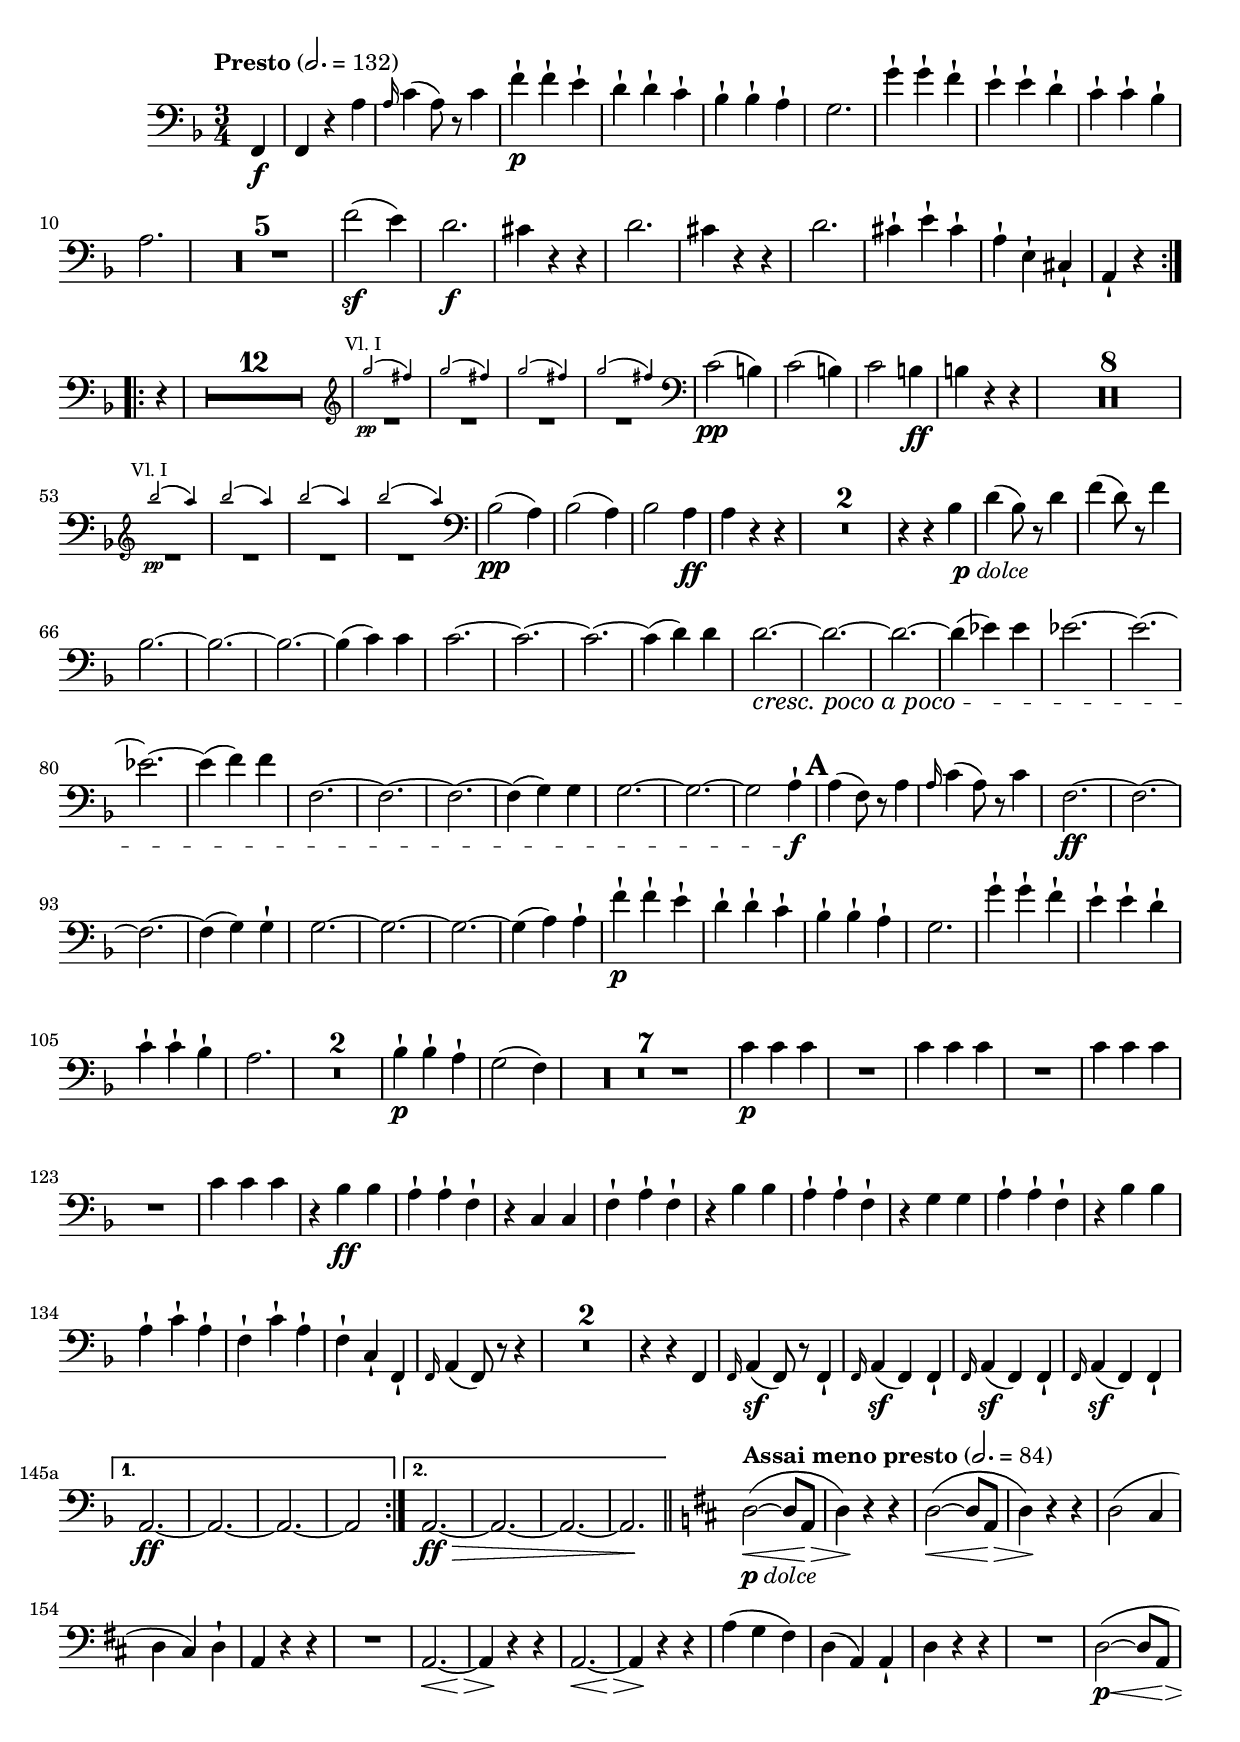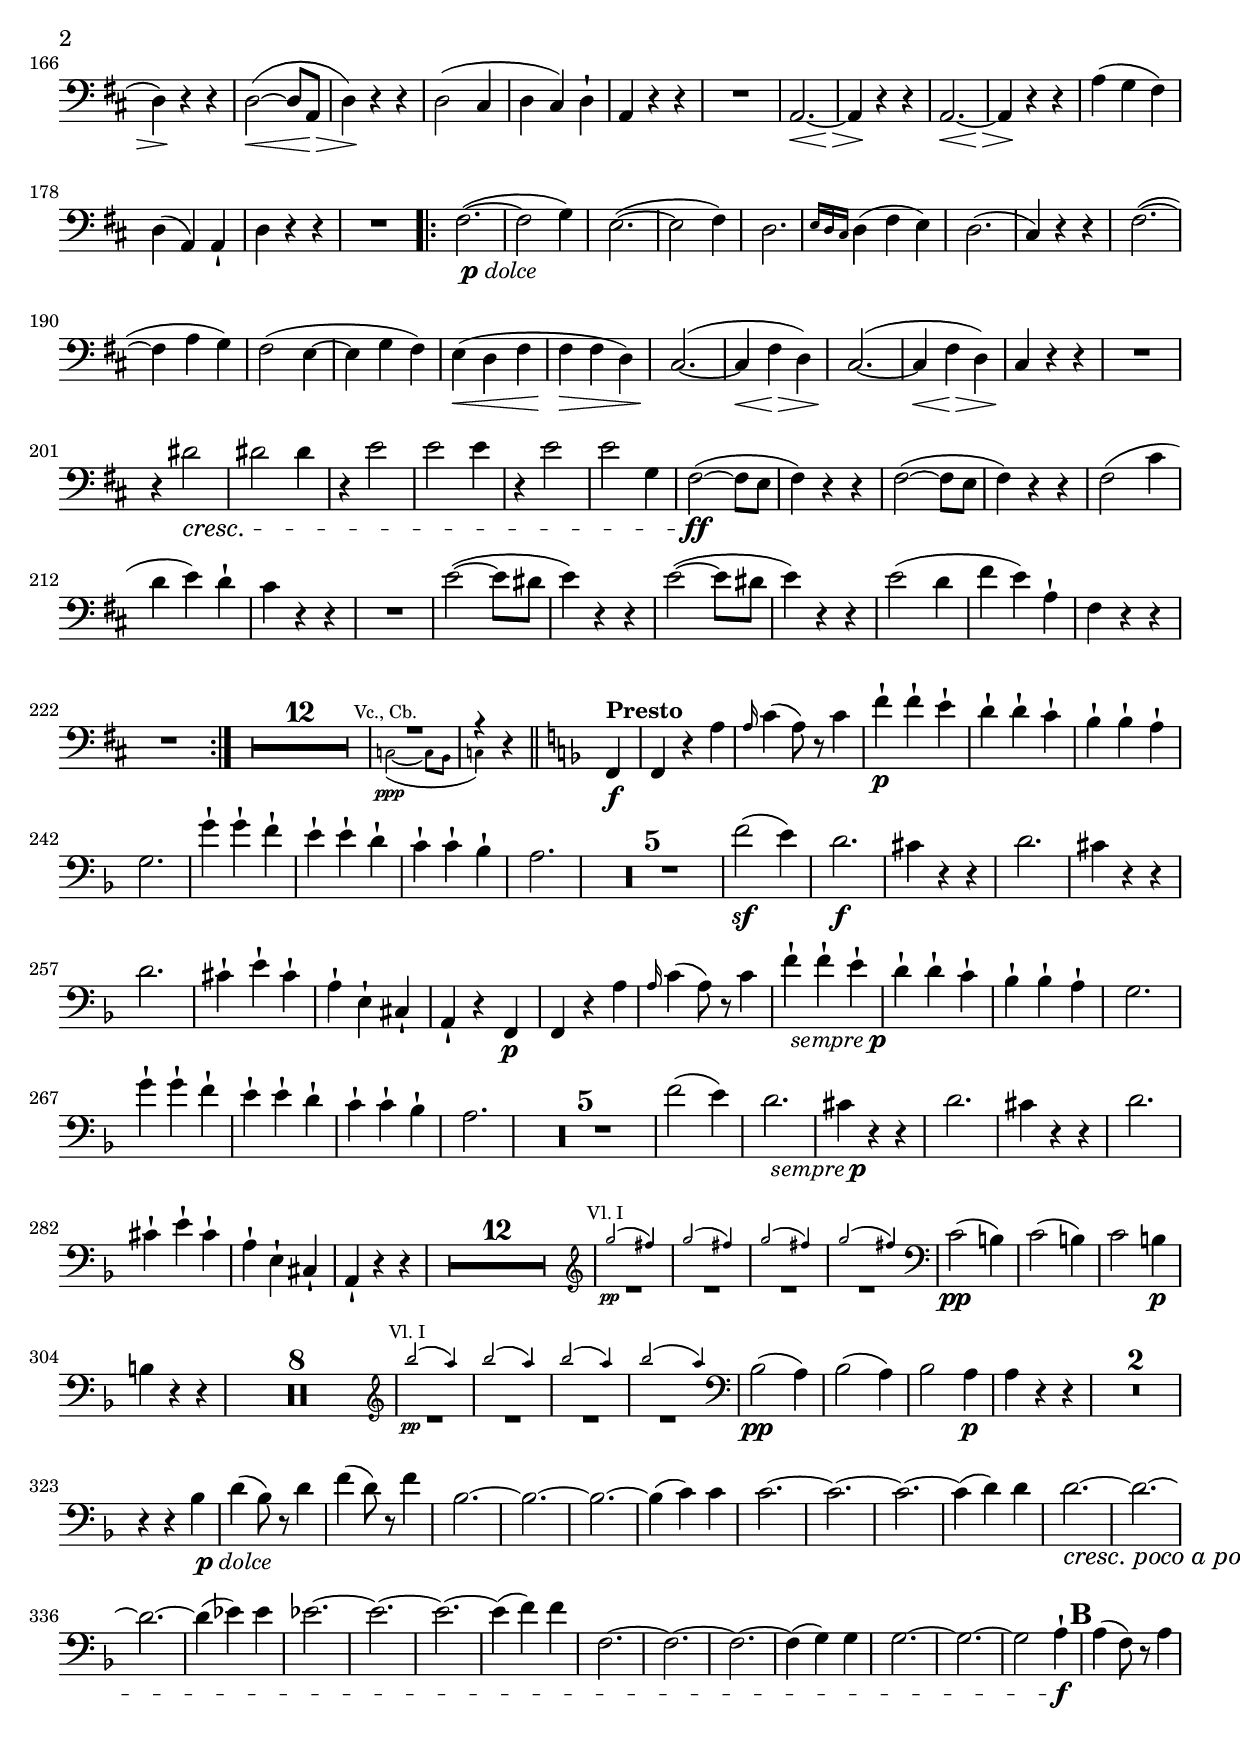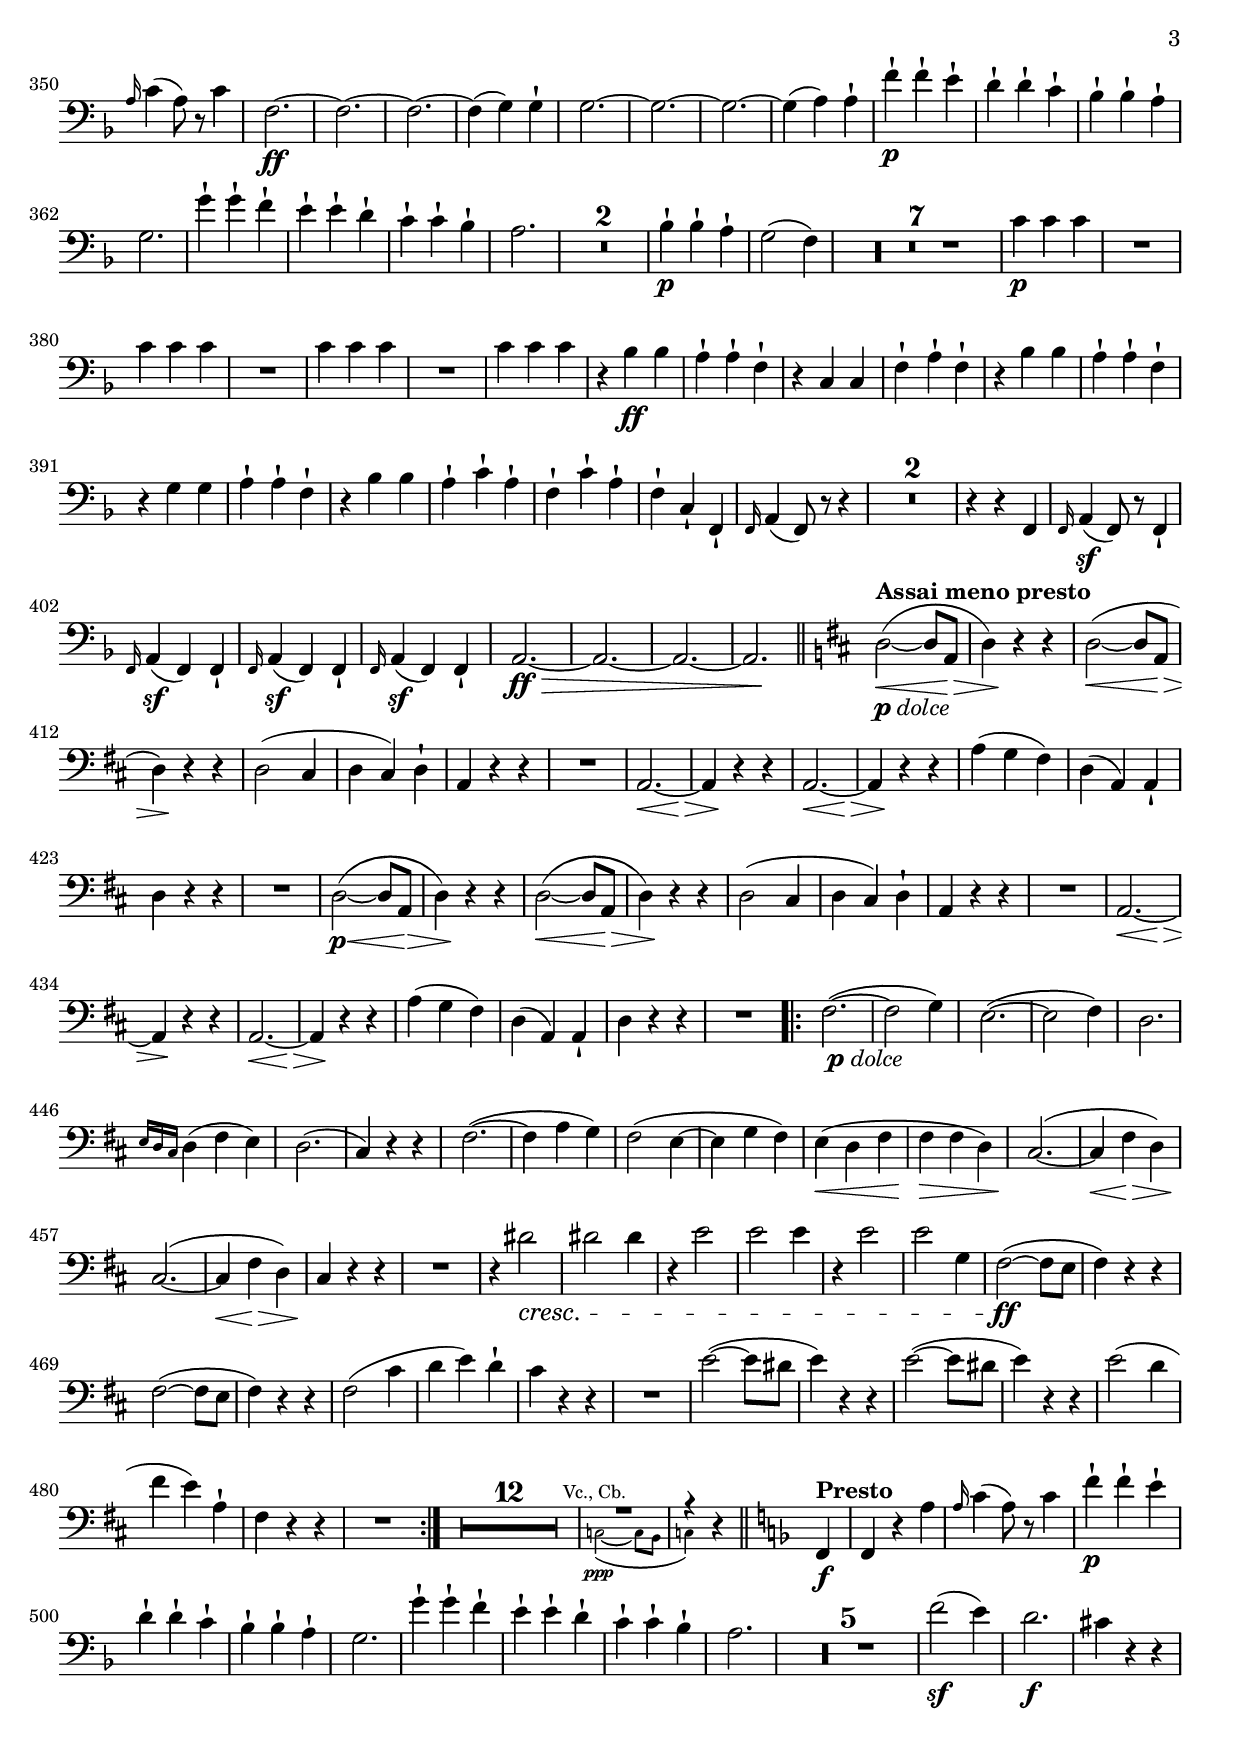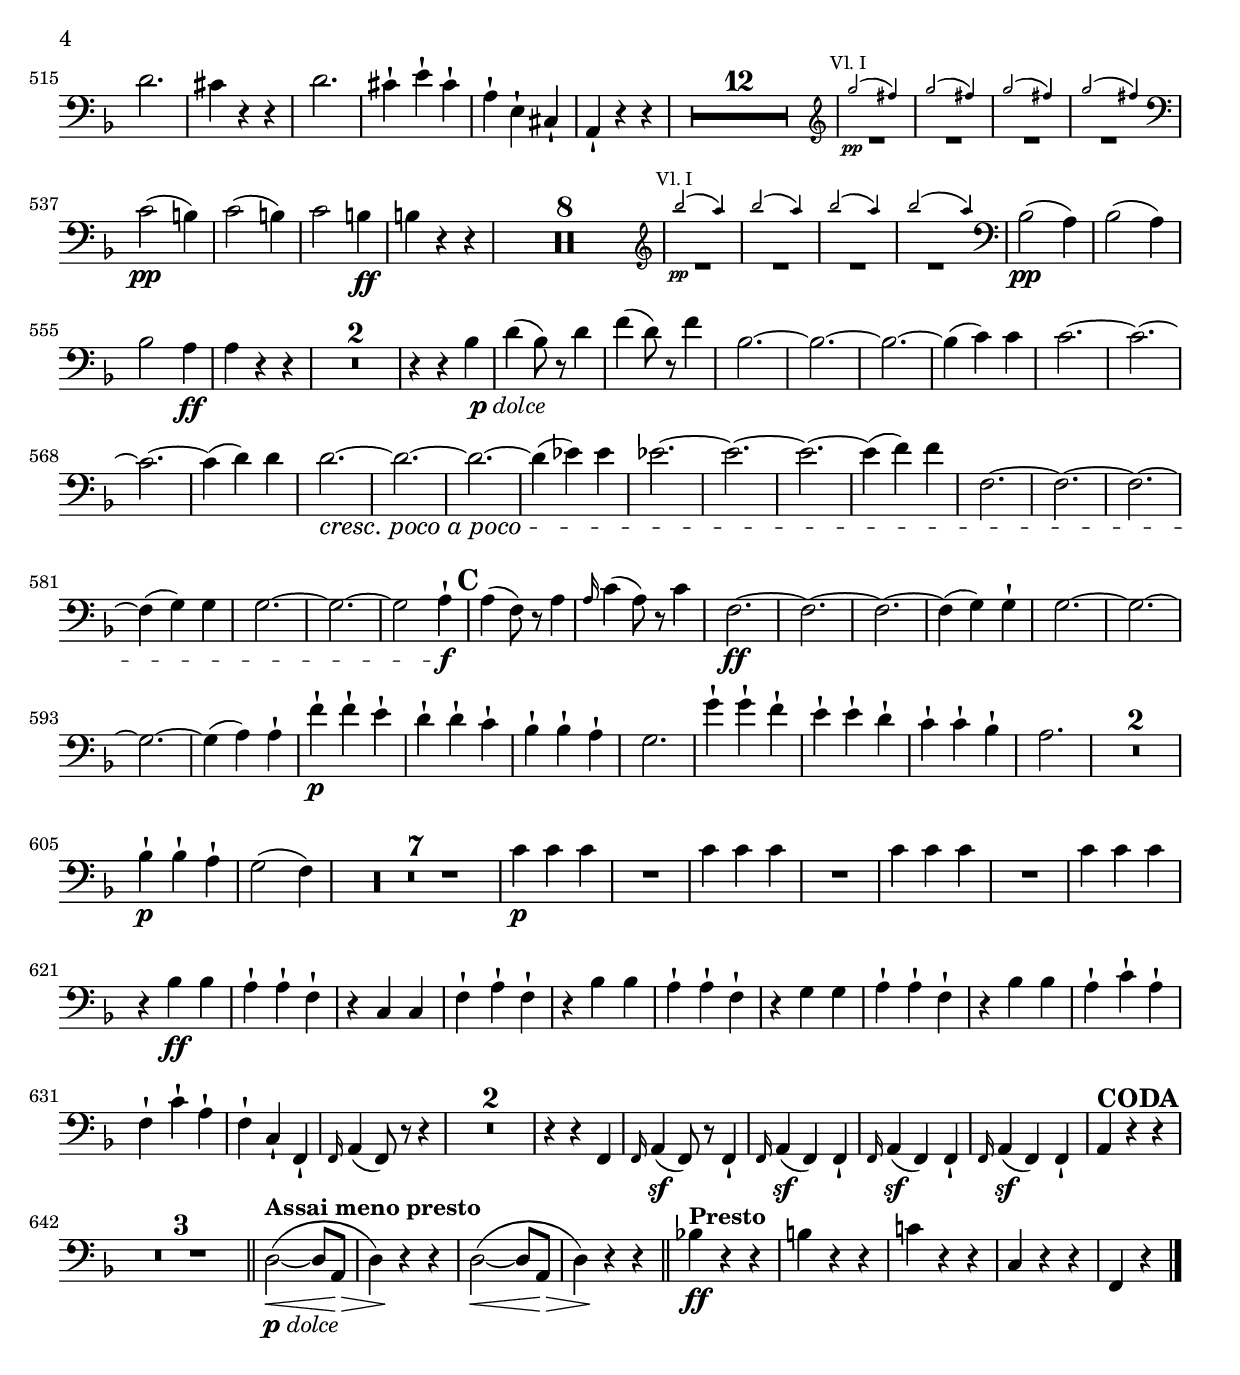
\version "2.24.4"

\version "2.24.4"

\include "../../definitions.ly"
\version "2.24.4"

\include "../../definitions.ly"

MCNone_AA = \relative c''' {R2.*23 | r2}

MCNone_AB = \relative c''' {
	r4 |
	R2.*12
	R2.*4
	R2.*12 |
	R2.*4
	R2.*32 |
	% Marque A
	\mark\default
	R2.*56
}

MCVlA_AB = \relative c''' {
	r4 |
	R2.*12
	g2( \pp fis4) |
	g2( fis4) |
	g2( fis4) |
	g2( fis4) |
	R2.*12 |
	bes2( \pp a4) |
	bes2( a4) |
	bes2( a4) |
	bes2( a4) |
	R2.*32 |
	% Marque A
	\mark\default
	R2.*56
}

MCNone_B = \relative c''' {
	R2.*32 |
	\repeat volta 2 {R2.*42 |}
	R2.*13 |
	r2 \section
}

MCVc_B = \relative c {
	R2.*32 |
	\repeat volta 2 {R2.*42 |}
	R2.*12 |
	c2(~ \ppp c8 b8 |
	c4) r4 \section
}


\addQuote "M3Vl1" {
	\relative c''' {
		\clef treble \time 3/4 \key f \major \tempo "Presto" 2.=132
		\repeat volta 2 {
			\partial 4 r4 |
			\MCNone_AA
		}
		\repeat volta 2 {
			\MCVlA_AB
			\alternative { {R2.*3 | r2} {R2.*4|} }
		} \section
		\key d \major \tempo "Assai meno presto" 2.=84
		\MCNone_B
		\key f \major \tempo "Presto"
		r4 |
		\MCNone_AA
		r4 |
		\MCNone_AA
		\MCVlA_AB
		R2.*4 | \section
		\key d \major \tempo "Assai meno presto"
		\MCNone_B
		\key f \major \tempo "Presto"
		r4 \f |
		\MCNone_AA
		\MCVlA_AB
		R2.^\markup{\large \bold "CODA"} |
		R2.*3 | \section
		\tempo "Assai meno presto"
		R2.* 4 | \section
		\tempo "Presto"
		R2.*4 |
		\barNumberCheck 653 \partial 2 r2 \fine
	}
}


\addQuote "M3Vc" {
	\relative c {
		\clef bass \time 3/4 \key f \major \tempo "Presto" 2.=132
		\repeat volta 2 {
			\partial 4 r4 |
			\MCNone_AA
		}
		\repeat volta 2 {
			\MCNone_AB
			\alternative { {R2.*3 | r2} {R2.*4|} }
		} \section
		\key d \major \tempo "Assai meno presto" 2.=84
		\MCVc_B
		\key f \major \tempo "Presto"
		r4 |
		\MCNone_AA
		r4 |
		\MCNone_AA
		\MCNone_AB
		R2.*4 | \section
		\key d \major \tempo "Assai meno presto"
		\MCVc_B
		\key f \major \tempo "Presto"
		r4 \f |
		\MCNone_AA
		\MCNone_AB
		R2.^\markup{\large \bold "CODA"} |
		R2.*3 | \section
		\tempo "Assai meno presto"
		R2.* 4 | \section
		\tempo "Presto"
		R2.*4 |
		\barNumberCheck 653 \partial 2 r2 \fine
	}
}

\version "2.24.4"

\include "../../definitions.ly"
\version "2.24.4"

\include "../../definitions.ly"

MCNone_AA = \relative c''' {R2.*23 | r2}

MCNone_AB = \relative c''' {
	r4 |
	R2.*12
	R2.*4
	R2.*12 |
	R2.*4
	R2.*32 |
	% Marque A
	\mark\default
	R2.*56
}

MCVlA_AB = \relative c''' {
	r4 |
	R2.*12
	g2( \pp fis4) |
	g2( fis4) |
	g2( fis4) |
	g2( fis4) |
	R2.*12 |
	bes2( \pp a4) |
	bes2( a4) |
	bes2( a4) |
	bes2( a4) |
	R2.*32 |
	% Marque A
	\mark\default
	R2.*56
}

MCNone_B = \relative c''' {
	R2.*32 |
	\repeat volta 2 {R2.*42 |}
	R2.*13 |
	r2 \section
}

MCVc_B = \relative c {
	R2.*32 |
	\repeat volta 2 {R2.*42 |}
	R2.*12 |
	c2(~ \ppp c8 b8 |
	c4) r4 \section
}


\addQuote "M3Vl1" {
	\relative c''' {
		\clef treble \time 3/4 \key f \major \tempo "Presto" 2.=132
		\repeat volta 2 {
			\partial 4 r4 |
			\MCNone_AA
		}
		\repeat volta 2 {
			\MCVlA_AB
			\alternative { {R2.*3 | r2} {R2.*4|} }
		} \section
		\key d \major \tempo "Assai meno presto" 2.=84
		\MCNone_B
		\key f \major \tempo "Presto"
		r4 |
		\MCNone_AA
		r4 |
		\MCNone_AA
		\MCVlA_AB
		R2.*4 | \section
		\key d \major \tempo "Assai meno presto"
		\MCNone_B
		\key f \major \tempo "Presto"
		r4 \f |
		\MCNone_AA
		\MCVlA_AB
		R2.^\markup{\large \bold "CODA"} |
		R2.*3 | \section
		\tempo "Assai meno presto"
		R2.* 4 | \section
		\tempo "Presto"
		R2.*4 |
		\barNumberCheck 653 \partial 2 r2 \fine
	}
}


\addQuote "M3Vc" {
	\relative c {
		\clef bass \time 3/4 \key f \major \tempo "Presto" 2.=132
		\repeat volta 2 {
			\partial 4 r4 |
			\MCNone_AA
		}
		\repeat volta 2 {
			\MCNone_AB
			\alternative { {R2.*3 | r2} {R2.*4|} }
		} \section
		\key d \major \tempo "Assai meno presto" 2.=84
		\MCVc_B
		\key f \major \tempo "Presto"
		r4 |
		\MCNone_AA
		r4 |
		\MCNone_AA
		\MCNone_AB
		R2.*4 | \section
		\key d \major \tempo "Assai meno presto"
		\MCVc_B
		\key f \major \tempo "Presto"
		r4 \f |
		\MCNone_AA
		\MCNone_AB
		R2.^\markup{\large \bold "CODA"} |
		R2.*3 | \section
		\tempo "Assai meno presto"
		R2.* 4 | \section
		\tempo "Presto"
		R2.*4 |
		\barNumberCheck 653 \partial 2 r2 \fine
	}
}



voicebeethovenHxmouvementDxbassonBxmdAA = \absolute {
	\grace {f16} a4( f8) r8 a4 |
	\grace {a16} c'4( a8) r8 c'4 |
	\tag #'normal {f'4-! \p} \tag #'special {f'4-! \semprep} f'4-! e'4-! |
	d'4-! d'4-! c'4-! |
	bes4-! bes4-! a4-! |
	g2. |
	g'4-! g'4-! f'4-! |
	e'4-! e'4-! d'4-! |
	c'4-! c'4-! bes4-! |
	a2. |
	R2.*5 |
	\tag #'normal {f'2( \sf} \tag #'special {f'2(} e'4) |
	\tag #'normal {d'2. \f} \tag #'special {d'2. \semprep} |
	cis'4 r4 r4 |
	d'2. |
	cis'4 r4 r4 |
	d'2. |
	cis'4-! e'4-! cis'4-! |
	a4-! e4-! cis4-! |
	a,4-! r4
}

voicebeethovenHxmouvementDxbassonBxmdAB = \absolute {
	r4 |
	\tag #'special {\mark\default}
	R2.*12 |
	\cueDuringWithClef #"M3Vl1" #UP "treble" {<>^\markup {\center-align \tiny "Vl. I"} R2.*4} |
	f'2.~ \pp |
	f'2.~ |
	f'2 \tag #'normal {f'4 \ff} \tag #'special {f'4 \p} |
	f'4 r4 r4 |
	R2.*8 |
	\cueDuringWithClef #"M3Vl1" #UP "treble" {<>^\markup {\center-align \tiny "Vl. I"} R2.*4} |
	ees'2.~ \pp |
	ees'2.~ |
	ees'2 \tag #'normal {ees'4 \ff} \tag #'special {ees'4 \p} |
	ees'4 r4 r4 |
	R2.*2 |
	r4 r4 bes4 \pdolce |
	d'4( bes8) r8 d'4 |
	f'4( d'8) r8 f'4 |
	bes2.~ |
	bes2.~ |
	bes2.~ |
	bes4( c'4) c'4 |
	c'2.~ |
	c'2.~ |
	c'2.~ |
	c'4( d'4) d'4 |
	d'2.~ \crescpoco |
	d'2.~ |
	d'2.~ |
	d'4( ees'4) ees'4 |
	ees'2.~ |
	ees'2.~ |
	ees'2.~ |
	ees'4( f'4) f'4 |
	f2.~ |
	f2.~ |
	f2.~ |
	f4( g4) g4 |
	g2.~ |
	g2.~ |
	g2 a4-! \f |
	\mark\default
	a4( f8) r8 a4 |
	\grace{a16} c'4( a8) r8 c'4 |
	f2.~ \ff |
	f2.~ |
	f2.~ |
	f4( g4) g4-! |
	g2.~ |
	g2.~ |
	g2.~ |
	g4( a4) a4-! |
	f'4-! \p f'4-! e'4-! |
	d'4-! d'4-! c'4-! |
	bes4-! bes4-! a4-! |
	g2. |
	g'4-! g'4-! f'4-! |
	e'4-! e'4-! d'4-! |
	c'4-! c'4-! bes4-! |
	a2. |
	R2.*2 |
	e'4-! \p e'4-! c'4-! |
	c'2 c'4 |
	R2.*7 |
	e'4 \p e'4 e'4 |
	R2. |
	e'4 e'4 e'4 |
	R2. |
	e'4 e'4 e'4 |
	R2. |
	e'4 e'4 e'4 |
	\afterGrace e'2.\trill \ff {d'16 e'} |
	f'4-! c'4-! a4-! |
	\afterGrace bes2.\trill {a16 bes} |
	a4-! c'4-! f'4-! |
	\afterGrace e'2.\trill {d'16 e'} |
	f'4-! c'4-! a4-! |
	\afterGrace e'2.\trill {d'16 e'} |
	f'4-! c'4-! a4-! |
	\afterGrace e'2.\trill {d'16 e'} |
	f'4-! c'4-! a4-! |
	f4-! c'4-! a4-! |
	f4-! c4-! f,4-! |
	\grace{f,16} a,4( f,8) r8 r4 |
	R2.*2 |
	r4 r4 f4 |
	\grace{f16} a4( \sf f8) r8 f4-! |
	\grace{f16} a4( \sf f4) f4-! |
	\grace{f16} a4( \sf f4) f4-! |
	\grace{f16} a4( \sf f4) f4-! |
}
voicebeethovenHxmouvementDxbassonBxmdB = \absolute {
	% TODO trouver mieux pour le \pdolce
	<>\< \after 8*5 \> a2.~ _\markup{\dynamic "p" \italic "dolce"} |
	%\after 8*5 \> a2.~ \< |
	\after 8 \! a4 r4 r4 |
	% Vielle manière de faire, aussi vaguement correcte.
	%<< {a2.~ | a4 } {s2\< s4 \> | s8 s8 \! } >> r4 r4 |
	<>\< \after 8*5 \> a2.~ |
	\after 8 \! a4 r4 r4 |
	a2.~ |
	a2. |
	a4 r4 r4 |
	R2. |
	<>\< \after 8*5 \> a2.~ |
	\after 8 \! a4 r4 r4 |
	<>\< \after 8*5 \> a2.~ |
	\after 8 \! a4 r4 r4 |
	a4( g4 fis4) |
	fis4( e4) e4-! |
	fis4 r4 r4 |
	R2. |
	\once\override Hairpin.bound-padding = #0.1 % p< moins moche.
	<>\p\< \after 8*5 \> a2.~ |
	\after 8 \! a4 r4 r4 |
	<>\< \after 8*5 \> a2.~ |
	\after 8 \! a4 r4 r4 |
	a2.~ |
	a4 a4 a4-! |
	a4 r4 r4 |
	R2. |
	<>\< \after 8*5 \> a2.~ |
	\after 8 \! a4 r4 r4 |
	<>\< \after 8*5 \> a2.~ |
	\after 8 \! a4 r4 r4 |
	a4( g4 fis4) |
	fis4( e4) e4-! |
	fis4 r4 r4 |
	R2. |
	\repeat volta 2 {
		a2.(~\pdolce |
		a2 b4) |
		g2.(~ |
		g2 a4) |
		fis2. |
		\grace{g16 fis e} fis4( a4 g4) |
		fis2.( |
		e4) r4 r4 |
		a2.(~ |
		a4 cis'4 b4) |
		a2( g4~ |
		g4 b4 a4) |
		g4(\< fis4 a4 |
		d'4\> a4 fis4) |
		e2.(~\! |
		e4\< a4\> fis4) |
		e2.(~\! |
		e4\< a4\> fis4) |
		e4\! r4 r4 |
		R2. |
		r4 fis'2 \cresc |
		fis'2 fis'4 |
		r4 g'2 |
		g'2 g'4 |
		r4 g'2 |
		g'2 e'4 |
		d'2(~ \ff d'8 cis'8 |
		d'4) r4 r4 |
		d'2(~ d'8 cis'8 |
		d'4) r4 r4 |
		d'2( e'4 |
		fis'4 g'4) fis'4-! |
		e'4 r4 r4 |
		R2. |
		e'2(~ e'8 dis'8 |
		e'4) r4 r4 |
		e'2(~ e'8 dis'8 |
		e'4) r4 r4 |
		e'2( d'4 |
		fis'4 e'4) a4-! |
		fis4 r4 r4 |
		R2. |
	}
	R2.*12 |
	\cueDuring #"M3Vc" #DOWN {
		<>^\markup {\center-align \tiny "Vc., Cb."}
		R2. |
		r4
	} r4 \section
}


voicebeethovenHxmouvementDxbassonBxmd = \absolute {
	\include "../../parametres.ly"
	\clef bass \time 3/4 \key f \major \tempo "Presto" 2.=132
	\repeat volta 2 {
		\partial 4 f4 \f |
		\keepWithTag #'normal \voicebeethovenHxmouvementDxbassonBxmdAA
	} \repeat volta 2 {
		\keepWithTag #'normal \voicebeethovenHxmouvementDxbassonBxmdAB
		\alternative {
			{
				a2.~ \ff |
				a2.~ |
				a2.~ |
				a2
			}{
				a2.~ \ff \> |
				a2.~ |
				a2.~ |
				\after 4 \! a2. |
			}
		}
	} \section
	\key d \major \tempo "Assai meno presto" 2.=84
	\voicebeethovenHxmouvementDxbassonBxmdB
	\key f \major \tempo "Presto"
	f4 \f |
	\keepWithTag #'normal \voicebeethovenHxmouvementDxbassonBxmdAA
	f4 \p |
	\keepWithTag #'special \voicebeethovenHxmouvementDxbassonBxmdAA
	\keepWithTag #'special \voicebeethovenHxmouvementDxbassonBxmdAB
	a2.~ \ff \> |
	a2.~ |
	a2.~ |
	\after 4 \! a2. | \section
	\key d \major \tempo "Assai meno presto"
	\voicebeethovenHxmouvementDxbassonBxmdB
	\key f \major \tempo "Presto"
	f4 \f |
	\keepWithTag #'normal \voicebeethovenHxmouvementDxbassonBxmdAA
	\keepWithTag #'normal \voicebeethovenHxmouvementDxbassonBxmdAB
	a4^\markup{\large \bold "CODA"} r4 r4 |
	R2.*3 | \section
	\tempo "Assai meno presto"
	% TODO : trouver mieux pour le \pdolce
	<>\< \after 8*5 \> a2.~ _\markup{\dynamic "p" \italic "dolce"} |
	\after 8 \! a4 r4 r4 |
	<>\< \after 8*5 \> a2.~ |
	\after 8 \! a4 r4 r4 | \section
	\tempo "Presto"
	bes!4 \ff r4 r4 |
	b!4 r4 r4 |
	c'!4 r4 r4 |
	c4 r4 r4 |
	\barNumberCheck 653 \partial 2 f,4 r4 \fine
}

\version "2.24.4"

\include "../../definitions.ly"
\version "2.24.4"

\include "../../definitions.ly"

MCNone_AA = \relative c''' {R2.*23 | r2}

MCNone_AB = \relative c''' {
	r4 |
	R2.*12
	R2.*4
	R2.*12 |
	R2.*4
	R2.*32 |
	% Marque A
	\mark\default
	R2.*56
}

MCVlA_AB = \relative c''' {
	r4 |
	R2.*12
	g2( \pp fis4) |
	g2( fis4) |
	g2( fis4) |
	g2( fis4) |
	R2.*12 |
	bes2( \pp a4) |
	bes2( a4) |
	bes2( a4) |
	bes2( a4) |
	R2.*32 |
	% Marque A
	\mark\default
	R2.*56
}

MCNone_B = \relative c''' {
	R2.*32 |
	\repeat volta 2 {R2.*42 |}
	R2.*13 |
	r2 \section
}

MCVc_B = \relative c {
	R2.*32 |
	\repeat volta 2 {R2.*42 |}
	R2.*12 |
	c2(~ \ppp c8 b8 |
	c4) r4 \section
}


\addQuote "M3Vl1" {
	\relative c''' {
		\clef treble \time 3/4 \key f \major \tempo "Presto" 2.=132
		\repeat volta 2 {
			\partial 4 r4 |
			\MCNone_AA
		}
		\repeat volta 2 {
			\MCVlA_AB
			\alternative { {R2.*3 | r2} {R2.*4|} }
		} \section
		\key d \major \tempo "Assai meno presto" 2.=84
		\MCNone_B
		\key f \major \tempo "Presto"
		r4 |
		\MCNone_AA
		r4 |
		\MCNone_AA
		\MCVlA_AB
		R2.*4 | \section
		\key d \major \tempo "Assai meno presto"
		\MCNone_B
		\key f \major \tempo "Presto"
		r4 \f |
		\MCNone_AA
		\MCVlA_AB
		R2.^\markup{\large \bold "CODA"} |
		R2.*3 | \section
		\tempo "Assai meno presto"
		R2.* 4 | \section
		\tempo "Presto"
		R2.*4 |
		\barNumberCheck 653 \partial 2 r2 \fine
	}
}


\addQuote "M3Vc" {
	\relative c {
		\clef bass \time 3/4 \key f \major \tempo "Presto" 2.=132
		\repeat volta 2 {
			\partial 4 r4 |
			\MCNone_AA
		}
		\repeat volta 2 {
			\MCNone_AB
			\alternative { {R2.*3 | r2} {R2.*4|} }
		} \section
		\key d \major \tempo "Assai meno presto" 2.=84
		\MCVc_B
		\key f \major \tempo "Presto"
		r4 |
		\MCNone_AA
		r4 |
		\MCNone_AA
		\MCNone_AB
		R2.*4 | \section
		\key d \major \tempo "Assai meno presto"
		\MCVc_B
		\key f \major \tempo "Presto"
		r4 \f |
		\MCNone_AA
		\MCNone_AB
		R2.^\markup{\large \bold "CODA"} |
		R2.*3 | \section
		\tempo "Assai meno presto"
		R2.* 4 | \section
		\tempo "Presto"
		R2.*4 |
		\barNumberCheck 653 \partial 2 r2 \fine
	}
}


voicebeethovenHxmouvementDxbassonCxmdAA = \absolute {
	f,4 r4 f4 |
	\grace{f16} a4( f8) r8 a4 |
	\tag #'normal {a4-! \p} \tag #'special {a4-! \semprep} a4-! c'4-! |
	bes4-! bes4-! a4-! |
	g4-! g4-! f4-! |
	e2. |
	e'4-! e'4-! d'4-! |
	c'4-! c'4-! bes4-! |
	a4-! a4-! g4-! |
	f2. |
	R2.*5 |
	\tag #'normal {d'2( \sf} \tag #'special {d'2(} cis'4) |
	\tag #'normal {b2. \f} \tag #'special {b2. \semprep} |
	a4 r4 r4 |
	b2. |
	a4 r4 r4 |
	b2. |
	a4-! e'4-! cis'4-! |
	a4-! e4-! cis4-! |
	a,4-! r4
}

voicebeethovenHxmouvementDxbassonCxmdAB = \absolute {
	r4 |
	\tag #'special {\mark\default}
	R2.*12 |
	\cueDuringWithClef #"M3Vl1" #UP "treble" {<>^\markup {\center-align \tiny "Vl. I"} R2.*4} |
	c'2( \pp b4) |
	c'2( b4) |
	c'2 \tag #'normal {b4 \ff} \tag #'special {b4 \p} |
	b4 r4 r4 |
	R2.*8 |
	\cueDuringWithClef #"M3Vl1" #UP "treble" {<>^\markup {\center-align \tiny "Vl. I"} R2.*4} |
	bes2( \pp a4) |
	bes2( a4) |
	bes2 \tag #'normal {a4 \ff} \tag #'special {a4 \p} |
	a4 r4 r4 |
	R2.*8 |
	r4 a4 \p a4 |
	a2.~ |
	a2.~ |
	a2.~ |
	a4( bes4) bes4 |
	bes2.~ \crescpoco |
	bes2.~ |
	bes2.~ |
	bes4( c'4) c'4 |
	c'2.~ |
	c'2.~ |
	c'2.~ |
	c'4( d'4) d'4 \! |
	R2.*3 |
	r4 e4 \cresc e4 |
	e2.~ |
	e2.~ |
	e2 f4-! \f |
	\mark\default
	f,4 r4 f4 |
	\grace{f16} a4( f8) r8 a4 |
	f2.~ \ff |
	f2.~ |
	f2.~ |
	f4( e4) e4-! |
	e2.~ |
	e2.~ |
	e2.~ |
	e4( f4) f4-! |
	R2.*4 |
	e'4-! \p e'4-! d'4-! |
	c'4-! c'4-! bes4-! |
	a4-! a4-! g4-! |
	f2. |
	R2.*2 |
	bes4-! \p bes4-! a4-! |
	g2( f4) |
	R2.*7 |
	c'4 \p c'4 c'4 |
	R2. |
	c'4 c'4 c'4 |
	R2. |
	c'4 c'4 c'4 |
	R2. |
	c'4 c'4 c'4 |
	r4 bes4 \ff bes4 |
	a4-! a4-! f4-! |
	r4 c4 c4 |
	f4-! a4-! f4-! |
	r4 bes4 bes4 |
	a4-! a4-! f4-! |
	r4 g4 g4 |
	a4-! a4-! f4-! |
	r4 bes4 bes4 |
	a4-! c'4-! a4-! |
	f4-! c'4-! a4-! |
	f4-! c4-! f,4-! |
	\grace{f,16} a,4( f,8) r8 r4 |
	R2.*2 |
	r4 r4 f,4 |
	\grace{f,16} a,4( \sf f,8) r8 f,4-! |
	\grace{f,16} a,4( \sf f,4) f,4-! |
	\grace{f,16} a,4( \sf f,4) f,4-! |
	\grace{f,16} a,4( \sf f,4) f,4-! |
}

voicebeethovenHxmouvementDxbassonCxmdB = \absolute {
	d2(~ _\markup{\dynamic "p" \italic "dolce"} \< d8 a,8 \> |
	\after 8 \! d4) r4 r4 |
	d2(~ \< d8 a,8 \> |
	\after 8 \!d4) r4 r4 |
	d2( cis4 |
	d4 cis4) d4-! |
	a,4 r4 r4 |
	R2. |
	<>\< \after 8*5 \> a,2.~ |
	\after 8 \! a,4 r4 r4 |
	<>\< \after 8*5 \> a,2.~ |
	\after 8 \! a,4 r4 r4 |
	a,2( d4) |
	d4( a,4) a,4-! |
	d4 r4 r4 |
	R2. |
	\once\override Hairpin.bound-padding = #0.1 % p< moins moche.
	d2(~ \p \< d8 a,8 \> |
	\after 8 \! d4) r4 r4 |
	d2(~ \< d8 a,8 \> |
	\after 8 \! d4) r4 r4 |
	d2( cis4 |
	d4 cis4) d4-! |
	a,4 r4 r4 |
	R2. |
	<>\< \after 8*5 \> a,2.~ |
	\after 8 \! a,4 r4 r4 |
	<>\< \after 8*5 \> a,2.~ |
	\after 8 \! a,4 r4 r4 |
	a,2( d4) |
	d4( a,4) a,4-! |
	d4 r4 r4 |
	R2. |
	\repeat volta 2 {
		fis2.(~ \pdolce |
		fis2 g4) |
		e2.(~ |
		e2 fis4) |
		d2. |
		\grace{e16 d cis} d4( fis4 e4) |
		d2.( |
		cis4) r4 r4 |
		fis2.(~ |
		fis4 a4 g4) |
		fis2( e4~ |
		e4 g4 fis4) |
		% TODO: clarifier ce que Christophe veut dire ici.
		e4( \< d4 fis4 |
		fis4 \> fis4 d4) |
		cis2.(~ \! |
		cis4 \< fis4 \> d4) |
		cis2.(~ \!  |
		cis4 \< fis4 \> d4) |
		cis4 \! r4 r4 |
		R2. |
		r4 dis'2 \cresc |
		dis'2 dis'4 |
		r4 e'2 |
		e'2 e'4 |
		r4 e'2 |
		e'2 g4 |
		fis2(~ \ff fis8 e8 |
		fis4) r4 r4 |
		fis2(~ fis8 e8 |
		fis4) r4 r4 |
		fis2( cis'4 |
		d'4 e'4) d'4-! |
		cis'4 r4 r4 |
		R2. |
		e'2(~ e'8 dis'8 |
		e'4) r4 r4 |
		e'2(~ e'8 dis'8 |
		e'4) r4 r4 |
		e'2( d'4 |
		fis'4 e'4) a4-! |
		fis4 r4 r4 |
		R2. |
	}
	R2.*12 |
	\cueDuring #"M3Vc" #DOWN {
		<>^\markup {\center-align \tiny "Vc., Cb."}
		R2. |
		r4
	} r4 \section
}

voicebeethovenHxmouvementDxbassonCxmd = \absolute {
	\include "../../parametres.ly"
	\clef bass \time 3/4 \key f \major \tempo "Presto" 2.=132
	\repeat volta 2 {
		\partial 4 f,4 \f |
		\keepWithTag #'normal \voicebeethovenHxmouvementDxbassonCxmdAA
	} \repeat volta 2 {
		\keepWithTag #'normal \voicebeethovenHxmouvementDxbassonCxmdAB
		\alternative {
			{
				a,2.~ \ff |
				a,2.~ |
				a,2.~ |
				a,2 |
			}{
				a,2.~ \ff \> |
				a,2.~ |
				a,2.~ |
				\after 4 \! a,2. |
			}
		}
	} \section
	\key d \major \tempo "Assai meno presto" 2.=84
	\voicebeethovenHxmouvementDxbassonCxmdB
	\key f \major \tempo "Presto"
	f,4 \f |
	\keepWithTag #'normal \voicebeethovenHxmouvementDxbassonCxmdAA
	f,4 \p |
	\keepWithTag #'special \voicebeethovenHxmouvementDxbassonCxmdAA
	\keepWithTag #'special \voicebeethovenHxmouvementDxbassonCxmdAB
	a,2.~ \ff \> |
	a,2.~ |
	a,2.~ |
	\after 4 \! a,2. | \section
	\key d \major \tempo "Assai meno presto"
	\voicebeethovenHxmouvementDxbassonCxmdB
	\key f \major \tempo "Presto"
	f,4 \f |
	\keepWithTag #'normal \voicebeethovenHxmouvementDxbassonCxmdAA
	\keepWithTag #'normal \voicebeethovenHxmouvementDxbassonCxmdAB
	a,4^\markup{\large \bold "CODA"} r4 r4 |
	R2.*3 | \section
	\tempo "Assai meno presto"
	% TODO : trouver mieux pour le \pdolce
	d2(~ _\markup{\dynamic "p" \italic "dolce"} \< d8 a,8 \> |
	\after 8 \! d4) r4 r4 |
	d2(~ \< d8 a,8 \> |
	\after 8 \! d4) r4 r4 | \section
	\tempo "Presto"
	bes,!4 \ff r4 r4 |
	b,4 r4 r4 |
	c!4 r4 r4 |
	c,4 r4 r4 |
	\barNumberCheck 653 \partial 2 f,4 r4 | \fine
}


\addQuote "M3Basson1" {\voicebeethovenHxmouvementDxbassonBxmd}
\addQuote "M3Basson2" {\voicebeethovenHxmouvementDxbassonCxmd}


voicebeethovenHxmouvementDxbassonDxmdAA = \absolute {
	\quoteDuring "M3Basson2" {s2}
	\quoteDuring "M3Basson1" {s4 | s2.*22 | s2}
}

voicebeethovenHxmouvementDxbassonDxmdAB = \absolute {
	r4 |
	R2.*12
	\cueDuringWithClef #"M3Vl1" #UP "treble" {<>^\markup {\center-align \tiny "Vl. I"} R2.*4} |
	\quoteDuring "M3Basson2" {s2.*12 |}
	\cueDuringWithClef #"M3Vl1" #UP "treble" {<>^\markup {\center-align \tiny "Vl. I"} R2.*4} |
	\quoteDuring "M3Basson2" {s2.*4 |}
	\quoteDuring "M3Basson1" {s2.*46 |}
	\quoteDuring "M3Basson2" {s2.*38 |}
}

voicebeethovenHxmouvementDxbassonDxmdB = \absolute {
	\quoteDuring "M3Basson2" {s2.*12}
	\quoteDuring "M3Basson1" {s2.*1}
	\quoteDuring "M3Basson2" {s2.*15}
	\quoteDuring "M3Basson1" {s2.*1}
	\quoteDuring "M3Basson2" {s2.*3}
	\repeat volta 2 {\quoteDuring "M3Basson2" {s2.*42} |}
	R2.*12
	\cueDuring #"M3Vc" #DOWN {
		<>^\markup {\center-align \tiny "Vc., Cb."}
		R2. |
		r4
	} r4 \section
}


voicebeethovenHxmouvementDxbassonDxmd = \absolute {
	\include "../../parametres.ly"
	\clef bass \time 3/4 % \key f \major \tempo "Presto" 2.=132
	\repeat volta 2 {
		\quoteDuring "M3Basson2" {\partial 4 s4}
		% TODO: attention, il manque l'appogiature !
		\voicebeethovenHxmouvementDxbassonDxmdAA
	} \repeat volta 2 {
		\voicebeethovenHxmouvementDxbassonDxmdAB
		\alternative {
			{\quoteDuring "M3Basson2" {s2.*3 s2}}
			{\quoteDuring "M3Basson2" {s2.*4}}
		}
	} \section
	%\key d \major \tempo "Assai meno presto" 2.=84
	\voicebeethovenHxmouvementDxbassonDxmdB
	%\key f \major \tempo "Presto"
	\quoteDuring "M3Basson2" {s4}
	\voicebeethovenHxmouvementDxbassonDxmdAA
	\quoteDuring "M3Basson2" {s4}
	\voicebeethovenHxmouvementDxbassonDxmdAA
	\voicebeethovenHxmouvementDxbassonDxmdAB
	\quoteDuring "M3Basson2" {s2.*4}
	%\key d \major \tempo "Assai meno presto"
	\voicebeethovenHxmouvementDxbassonDxmdB
	%\key f \major \tempo "Presto"
	\quoteDuring "M3Basson2" {s4}
	\voicebeethovenHxmouvementDxbassonDxmdAA
	\voicebeethovenHxmouvementDxbassonDxmdAB
	\quoteDuring "M3Basson2" {s2.*8| }
	\quoteDuring "M3Basson1" {s2.*4 | \partial 2 s2}
	\fine \barNumberCheck 654
}


\score {
	\new Staff \voicebeethovenHxmouvementDxbassonDxmd
	\layout { }
}
